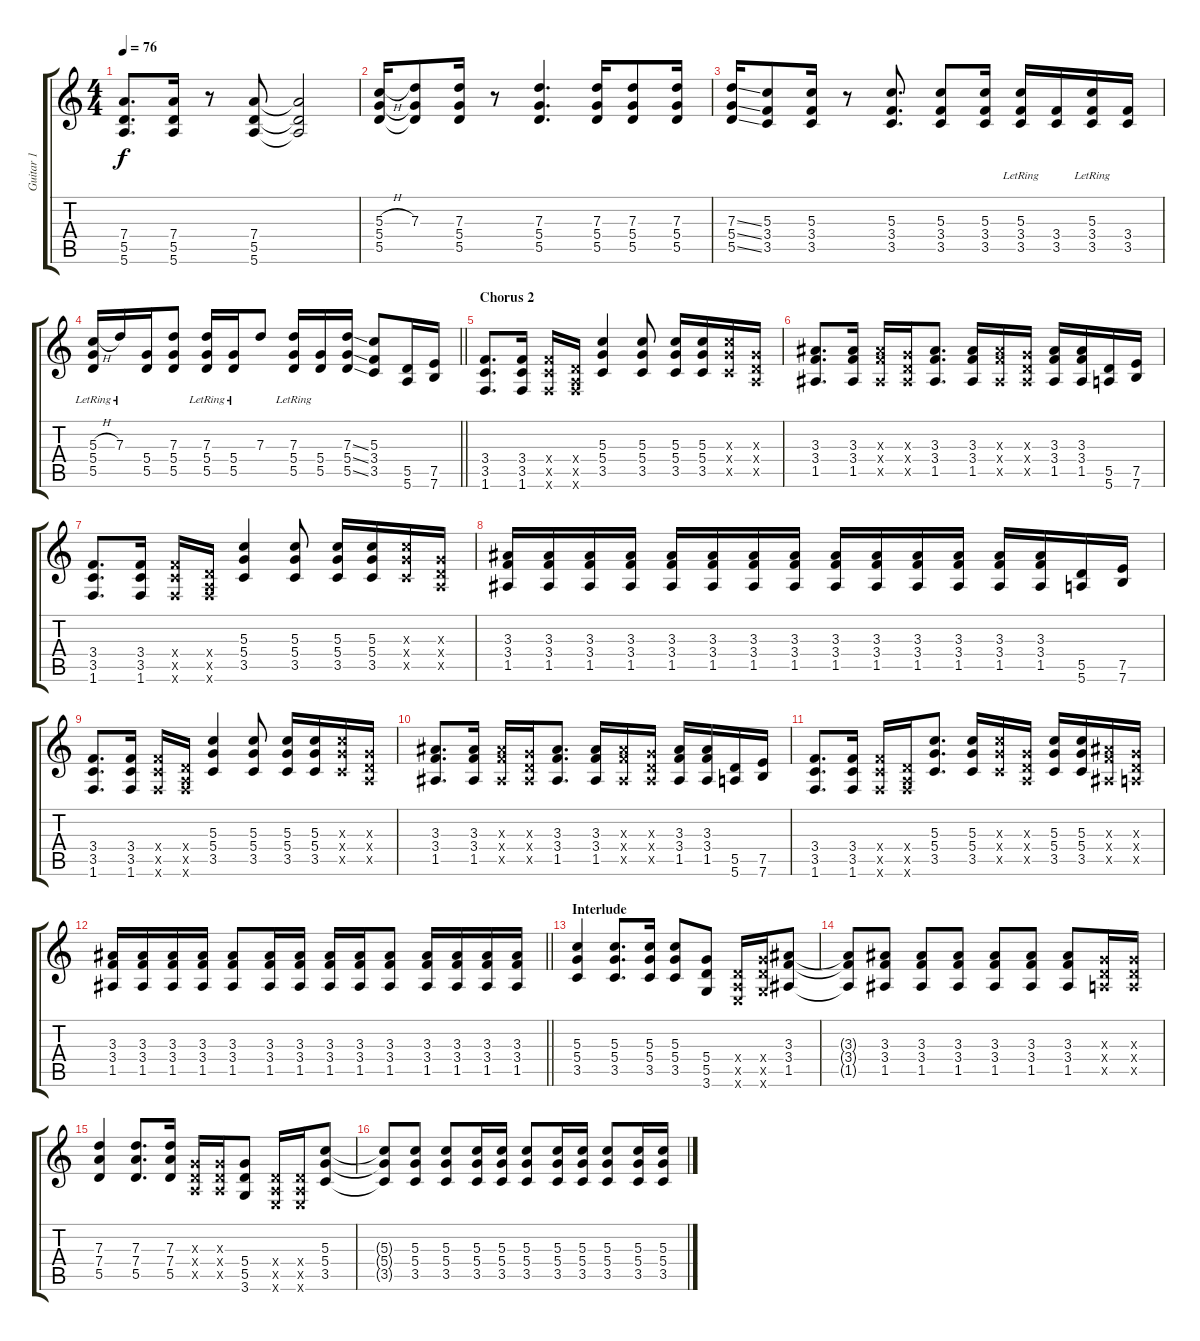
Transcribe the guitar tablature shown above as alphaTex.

\track ("Guitar 1" "Guitar 1") {instrument electricguitarjazz}
\staff {score tabs}
\tuning (E4 B3 G3 D3 A2 E2) {hide}
\ts (4 4)
\tempo 76
\clef g2
\ks c
(7.4 5.5 5.6).8{d dy f} (7.4 5.5 5.6).16 r.8 (7.4 5.5 5.6).8 (7.4{t} 5.5{t} 5.6{t}).2 |
(5.3{h} 5.4 5.5).16 (7.3 5.4{t} 5.5{t}).8 (7.3 5.4 5.5).16 r.8 (7.3 5.4 5.5).4{d} (7.3 5.4 5.5).16 (7.3 5.4 5.5).8 (7.3 5.4 5.5).16 |
(7.3{ss} 5.4{ss} 5.5{ss}).16 (5.3 3.4 3.5).8 (5.3 3.4 3.5).16 r.8 (5.3 3.4 3.5).8{d} (5.3 3.4 3.5).8 (5.3 3.4 3.5).16 (5.3{lr} 3.4 3.5).16 (3.4 3.5).16 (5.3{lr} 3.4 3.5).16 (3.4 3.5).16 |
\barLineRight lightlight
(5.3{h} 5.4{lr} 5.5{lr}).16 7.3{lr}.16 (5.4 5.5).16 (7.3 5.4 5.5).8 (7.3{lr} 5.4 5.5).16 (5.4{lr} 5.5{lr}).16 7.3.8 (7.3{lr} 5.4 5.5).16 (5.4 5.5).16 (7.3{ss} 5.4{ss} 5.5{ss}).16 (5.3 3.4 3.5).8 (5.5 5.6).16{instrument overdrivenguitar} (7.5 7.6).16 |
\section ("" "Chorus 2")
(3.4 3.5 1.6).8{d} (3.4 3.5 1.6).16 (3.4{x} 3.5{x} 1.6{x}).16 (0.4{x} 0.5{x} 1.6{x}).16 (5.3 5.4 3.5).4 (5.3 5.4 3.5).8 (5.3 5.4 3.5).16 (5.3 5.4 3.5).16 (5.3{x} 5.4{x} 3.5{x}).16 (0.3{x} 0.4{x} 0.5{x}).16 |
(3.3 3.4 1.5).8{d} (3.3 3.4 1.5).16 (3.3{x} 3.4{x} 1.5{x}).16 (0.3{x} 0.4{x} 1.5{x}).16 (3.3 3.4 1.5).8{d} (3.3 3.4 1.5).16 (3.3{x} 3.4{x} 1.5{x}).16 (0.3{x} 0.4{x} 1.5{x}).16 (3.3 3.4 1.5).16 (3.3 3.4 1.5).16 (5.5 5.6).16 (7.5 7.6).16 |
(3.4 3.5 1.6).8{d} (3.4 3.5 1.6).16 (3.4{x} 3.5{x} 1.6{x}).16 (0.4{x} 0.5{x} 1.6{x}).16 (5.3 5.4 3.5).4 (5.3 5.4 3.5).8 (5.3 5.4 3.5).16 (5.3 5.4 3.5).16 (5.3{x} 5.4{x} 3.5{x}).16 (0.3{x} 0.4{x} 0.5{x}).16 |
(3.3 3.4 1.5).16 (3.3 3.4 1.5).16 (3.3 3.4 1.5).16 (3.3 3.4 1.5).16 (3.3 3.4 1.5).16 (3.3 3.4 1.5).16 (3.3 3.4 1.5).16 (3.3 3.4 1.5).16 (3.3 3.4 1.5).16 (3.3 3.4 1.5).16 (3.3 3.4 1.5).16 (3.3 3.4 1.5).16 (3.3 3.4 1.5).16 (3.3 3.4 1.5).16 (5.5 5.6).16 (7.5 7.6).16 |
(3.4 3.5 1.6).8{d} (3.4 3.5 1.6).16 (3.4{x} 3.5{x} 1.6{x}).16 (0.4{x} 0.5{x} 1.6{x}).16 (5.3 5.4 3.5).4 (5.3 5.4 3.5).8 (5.3 5.4 3.5).16 (5.3 5.4 3.5).16 (5.3{x} 5.4{x} 3.5{x}).16 (0.3{x} 0.4{x} 0.5{x}).16 |
(3.3 3.4 1.5).8{d} (3.3 3.4 1.5).16 (3.3{x} 3.4{x} 1.5{x}).16 (0.3{x} 0.4{x} 1.5{x}).16 (3.3 3.4 1.5).8{d} (3.3 3.4 1.5).16 (3.3{x} 3.4{x} 1.5{x}).16 (0.3{x} 0.4{x} 1.5{x}).16 (3.3 3.4 1.5).16 (3.3 3.4 1.5).16 (5.5 5.6).16 (7.5 7.6).16 |
(3.4 3.5 1.6).8{d} (3.4 3.5 1.6).16 (3.4{x} 3.5{x} 1.6{x}).16 (0.4{x} 0.5{x} 1.6{x}).16 (5.3 5.4 3.5).8{d} (5.3 5.4 3.5).16 (5.3{x} 5.4{x} 3.5{x}).16 (0.3{x} 0.4{x} 0.5{x}).16 (5.3 5.4 3.5).16 (5.3 5.4 3.5).16 (3.3{x} 3.4{x} 1.5{x}).16 (0.3{x} 0.4{x} 0.5{x}).16 |
\barLineRight lightlight
(3.3 3.4 1.5).16 (3.3 3.4 1.5).16 (3.3 3.4 1.5).16 (3.3 3.4 1.5).16 (3.3 3.4 1.5).8 (3.3 3.4 1.5).16 (3.3 3.4 1.5).16 (3.3 3.4 1.5).16 (3.3 3.4 1.5).16 (3.3 3.4 1.5).8 (3.3 3.4 1.5).16 (3.3 3.4 1.5).16 (3.3 3.4 1.5).16 (3.3 3.4 1.5).16 |
\section ("" "Interlude")
(5.3 5.4 3.5).4 (5.3 5.4 3.5).8{d} (5.3 5.4 3.5).16 (5.3 5.4 3.5).8 (5.4 5.5 3.6).8 (0.4{x} 0.5{x} 0.6{x}).16 (5.4{x} 5.5{x} 3.6{x}).16 (3.3 3.4 1.5).8 |
(3.3{t} 3.4{t} 1.5{t}).8 (3.3 3.4 1.5).8 (3.3 3.4 1.5).8 (3.3 3.4 1.5).8 (3.3 3.4 1.5).8 (3.3 3.4 1.5).8 (3.3 3.4 1.5).8 (0.3{x} 0.4{x} 0.5{x}).16 (0.3{x} 0.4{x} 0.5{x}).16 |
(7.3 7.4 5.5).4 (7.3 7.4 5.5).8{d} (7.3 7.4 5.5).16 (0.3{x} 0.4{x} 0.5{x}).16 (0.3{x} 0.4{x} 0.5{x}).16 (5.4 5.5 3.6).8 (0.4{x} 0.5{x} 0.6{x}).16 (0.4{x} 0.5{x} 0.6{x}).16 (5.3 5.4 3.5).8 |
(5.3{t} 5.4{t} 3.5{t}).8 (5.3 5.4 3.5).8 (5.3 5.4 3.5).8 (5.3 5.4 3.5).16 (5.3 5.4 3.5).16 (5.3 5.4 3.5).8 (5.3 5.4 3.5).16 (5.3 5.4 3.5).16 (5.3 5.4 3.5).8 (5.3 5.4 3.5).16 (5.3 5.4 3.5).16
